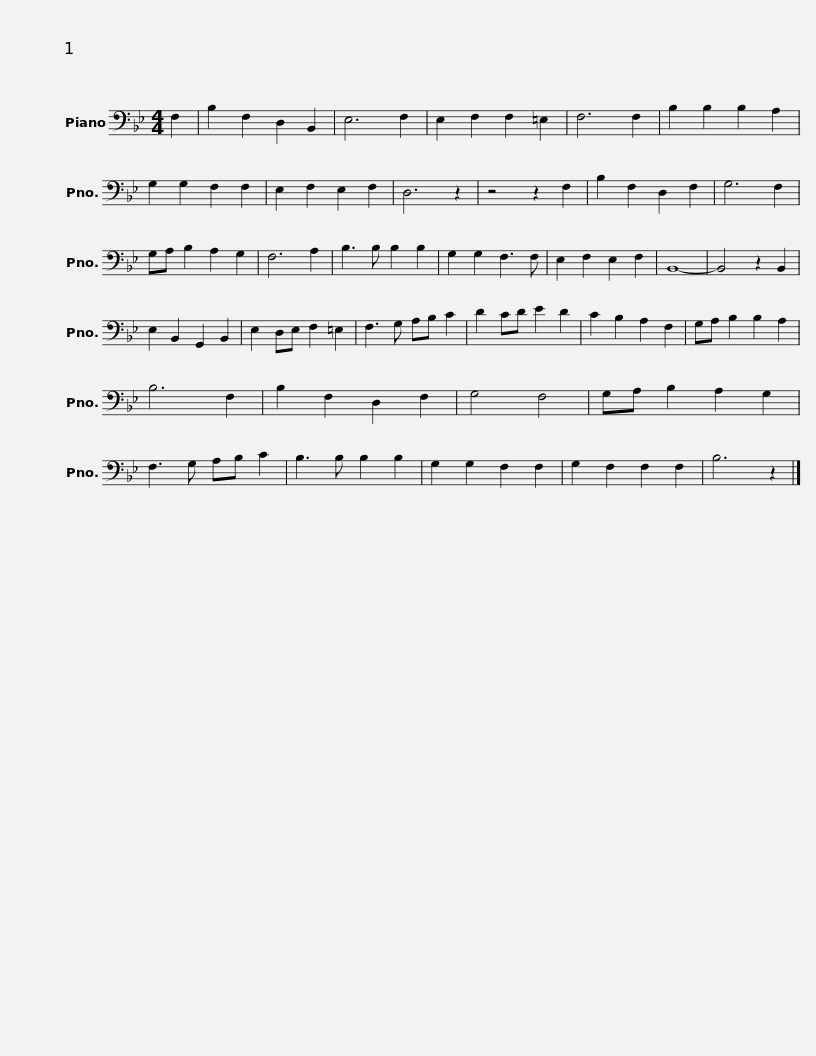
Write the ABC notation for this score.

X:1
L:1/8
M:4/4
I:linebreak $
K:Bb
V:1 bass
V:1
 F,2 | B,2 F,2 D,2 B,,2 | E,6 F,2 | E,2 F,2 F,2 =E,2 | F,6 F,2 | %5
 B,2 B,2 B,2 A,2 | G,2 G,2 F,2 F,2 | E,2 F,2 E,2 F,2 | D,6 z2 | z4 z2 F,2 | %10
 B,2 F,2 D,2 F,2 | G,6 F,2 |$ G,A, B,2 A,2 G,2 | F,6 A,2 | B,3 B, B,2 B,2 | %15
 G,2 G,2 F,3 F, | E,2 F,2 E,2 F,2 | B,,8- | B,,4 z2 B,,2 | E,2 B,,2 G,,2 B,,2 | %20
 E,2 D,E, F,2 =E,2 | F,3 G, A,B, C2 |$ D2 CD E2 D2 | C2 B,2 A,2 F,2 | G,A, B,2 B,2 A,2 | %25
 B,6 F,2 | B,2 F,2 D,2 F,2 | G,4 F,4 | G,A, B,2 A,2 G,2 | F,3 G, A,B, C2 | %30
 B,3 B, B,2 B,2 |$ G,2 G,2 F,2 F,2 | G,2 F,2 F,2 F,2 | B,6 z2 |] %34
